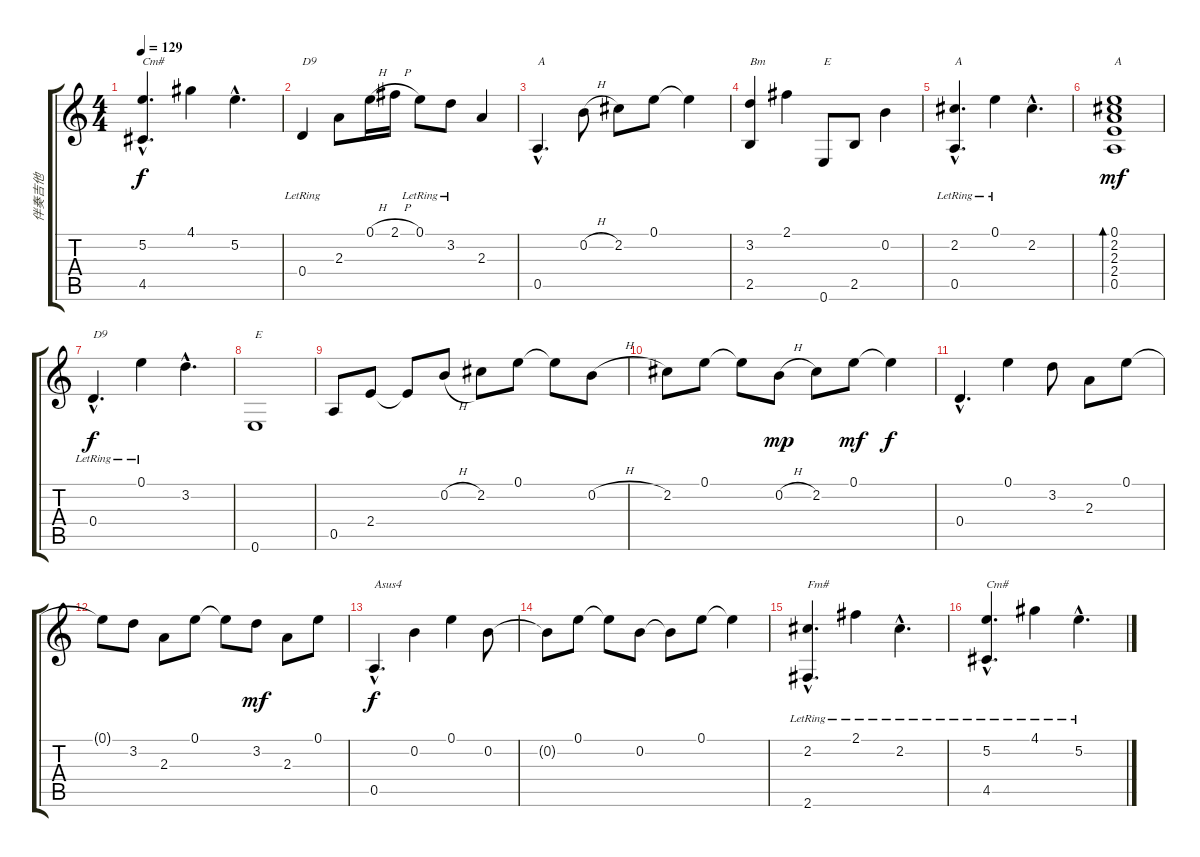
\track ("伴奏吉他" "伴奏吉他") {instrument electricguitarjazz}
\staff {score tabs}
\tuning (E4 B3 G3 D3 A2 E2) {hide}
\ts (4 4)
\tempo 129
\clef g2
\ks c
(5.2{hac} 4.5{hac}).4{d txt "Cm#" dy f} 4.1.4 5.2{hac}.4{d} |
0.4{lr}.4{txt "D9"} 2.3.8 0.1{h}.16 2.1{h}.16 0.1{lr}.8 3.2{lr}.8 2.3.4 |
0.5{hac}.4{d txt "A"} 0.2{h}.8 2.2.8 0.1.8 0.1{t}.4 |
(3.2 2.5).4{txt "Bm"} 2.1.4 0.6.8{txt "E"} 2.5.8 0.2.4 |
(2.2{hac lr} 0.5{hac lr}).4{d txt "A"} 0.1{lr}.4 2.2{hac}.4{d} |
(0.1 2.2 2.3 2.4 0.5).1{bd 240 txt "A" dy mf} |
0.4{hac lr}.4{d txt "D9" dy f} 0.1{lr}.4 3.2{hac}.4{d} |
0.6.1{txt "E"} |
0.5.8 2.4.8 2.4{t}.8 0.2{h}.8 2.2.8 0.1.8 0.1{t}.8 0.2{h}.8 |
2.2.8 0.1.8 0.1{t}.8 0.2{h}.8{dy mp} 2.2.8 0.1.8{dy mf} 0.1{t}.4{dy f} |
0.4{hac}.4{d} 0.1.4 3.2.8 2.3.8 0.1.8 |
0.1{t}.8 3.2.8 2.3.8 0.1.8 0.1{t}.8 3.2.8{dy mf} 2.3.8 0.1.8 |
0.5{hac}.4{d txt "Asus4" dy f} 0.2.4 0.1.4 0.2.8 |
0.2{t}.8 0.1.8 0.1{t}.8 0.2.8 0.2{t}.8 0.1.8 0.1{t}.4 |
(2.2{hac lr} 2.6{hac lr}).4{d txt "Fm#"} 2.1{lr}.4 2.2{hac lr}.4{d} |
(5.2{hac lr} 4.5{hac lr}).4{d txt "Cm#"} 4.1{lr}.4 5.2{hac lr}.4{d}
